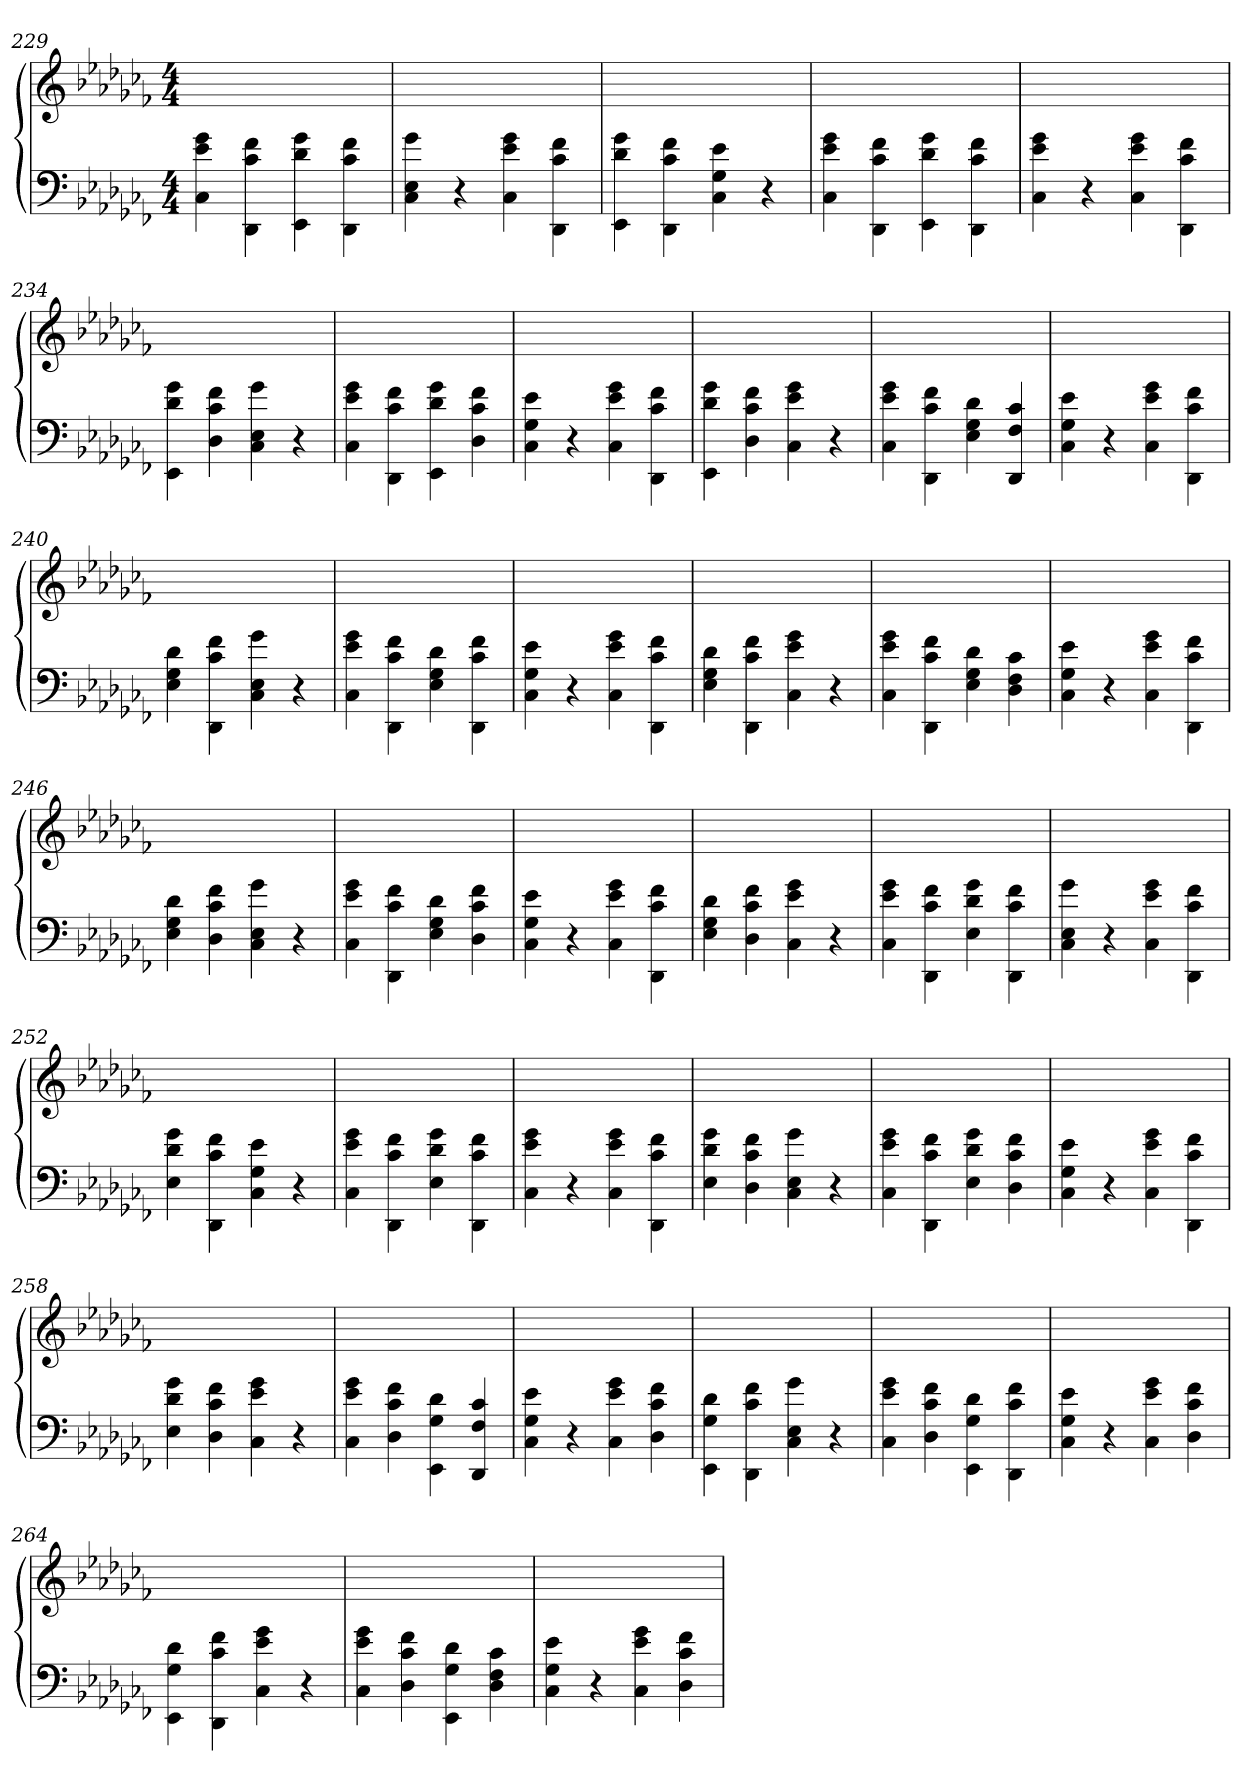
**kern	**kern
*part2	*part1
*staff2	*staff1
*clefF4	*clefG2
*k[b-e-a-d-g-c-f-]	*k[b-e-a-d-g-c-f-]
*C-:	*C-:
*M4/4	*M4/4
=229	=229
4C- 4e- 4g-	1ryy
4DD- 4c- 4f-	.
4EE- 4d- 4g-	.
4DD- 4c- 4f-	.
=230	=230
4C- 4E- 4g-	1ryy
4r	.
4C- 4e- 4g-	.
4DD- 4c- 4f-	.
=231	=231
4EE- 4d- 4g-	1ryy
4DD- 4c- 4f-	.
4C- 4G- 4e-	.
4r	.
=232	=232
4C- 4e- 4g-	1ryy
4DD- 4c- 4f-	.
4EE- 4d- 4g-	.
4DD- 4c- 4f-	.
=233	=233
4C- 4e- 4g-	1ryy
4r	.
4C- 4e- 4g-	.
4DD- 4c- 4f-	.
=234	=234
4EE- 4d- 4g-	1ryy
4D- 4c- 4f-	.
4C- 4E- 4g-	.
4r	.
=235	=235
4C- 4e- 4g-	1ryy
4DD- 4c- 4f-	.
4EE- 4d- 4g-	.
4D- 4c- 4f-	.
=236	=236
4C- 4G- 4e-	1ryy
4r	.
4C- 4e- 4g-	.
4DD- 4c- 4f-	.
=237	=237
4EE- 4d- 4g-	1ryy
4D- 4c- 4f-	.
4C- 4e- 4g-	.
4r	.
=238	=238
4C- 4e- 4g-	1ryy
4DD- 4c- 4f-	.
4E- 4G- 4d-	.
4DD- 4F- 4c-	.
=239	=239
4C- 4G- 4e-	1ryy
4r	.
4C- 4e- 4g-	.
4DD- 4c- 4f-	.
=240	=240
4E- 4G- 4d-	1ryy
4DD- 4c- 4f-	.
4C- 4E- 4g-	.
4r	.
=241	=241
4C- 4e- 4g-	1ryy
4DD- 4c- 4f-	.
4E- 4G- 4d-	.
4DD- 4c- 4f-	.
=242	=242
4C- 4G- 4e-	1ryy
4r	.
4C- 4e- 4g-	.
4DD- 4c- 4f-	.
=243	=243
4E- 4G- 4d-	1ryy
4DD- 4c- 4f-	.
4C- 4e- 4g-	.
4r	.
=244	=244
4C- 4e- 4g-	1ryy
4DD- 4c- 4f-	.
4E- 4G- 4d-	.
4D- 4F- 4c-	.
=245	=245
4C- 4G- 4e-	1ryy
4r	.
4C- 4e- 4g-	.
4DD- 4c- 4f-	.
=246	=246
4E- 4G- 4d-	1ryy
4D- 4c- 4f-	.
4C- 4E- 4g-	.
4r	.
=247	=247
4C- 4e- 4g-	1ryy
4DD- 4c- 4f-	.
4E- 4G- 4d-	.
4D- 4c- 4f-	.
=248	=248
4C- 4G- 4e-	1ryy
4r	.
4C- 4e- 4g-	.
4DD- 4c- 4f-	.
=249	=249
4E- 4G- 4d-	1ryy
4D- 4c- 4f-	.
4C- 4e- 4g-	.
4r	.
=250	=250
4C- 4e- 4g-	1ryy
4DD- 4c- 4f-	.
4E- 4d- 4g-	.
4DD- 4c- 4f-	.
=251	=251
4C- 4E- 4g-	1ryy
4r	.
4C- 4e- 4g-	.
4DD- 4c- 4f-	.
=252	=252
4E- 4d- 4g-	1ryy
4DD- 4c- 4f-	.
4C- 4G- 4e-	.
4r	.
=253	=253
4C- 4e- 4g-	1ryy
4DD- 4c- 4f-	.
4E- 4d- 4g-	.
4DD- 4c- 4f-	.
=254	=254
4C- 4e- 4g-	1ryy
4r	.
4C- 4e- 4g-	.
4DD- 4c- 4f-	.
=255	=255
4E- 4d- 4g-	1ryy
4D- 4c- 4f-	.
4C- 4E- 4g-	.
4r	.
=256	=256
4C- 4e- 4g-	1ryy
4DD- 4c- 4f-	.
4E- 4d- 4g-	.
4D- 4c- 4f-	.
=257	=257
4C- 4G- 4e-	1ryy
4r	.
4C- 4e- 4g-	.
4DD- 4c- 4f-	.
=258	=258
4E- 4d- 4g-	1ryy
4D- 4c- 4f-	.
4C- 4e- 4g-	.
4r	.
=259	=259
4C- 4e- 4g-	1ryy
4D- 4c- 4f-	.
4EE- 4G- 4d-	.
4DD- 4F- 4c-	.
=260	=260
4C- 4G- 4e-	1ryy
4r	.
4C- 4e- 4g-	.
4D- 4c- 4f-	.
=261	=261
4EE- 4G- 4d-	1ryy
4DD- 4c- 4f-	.
4C- 4E- 4g-	.
4r	.
=262	=262
4C- 4e- 4g-	1ryy
4D- 4c- 4f-	.
4EE- 4G- 4d-	.
4DD- 4c- 4f-	.
=263	=263
4C- 4G- 4e-	1ryy
4r	.
4C- 4e- 4g-	.
4D- 4c- 4f-	.
=264	=264
4EE- 4G- 4d-	1ryy
4DD- 4c- 4f-	.
4C- 4e- 4g-	.
4r	.
=265	=265
4C- 4e- 4g-	1ryy
4D- 4c- 4f-	.
4EE- 4G- 4d-	.
4D- 4F- 4c-	.
=266	=266
4C- 4G- 4e-	1ryy
4r	.
4C- 4e- 4g-	.
4D- 4c- 4f-	.
=	=
*-	*-
